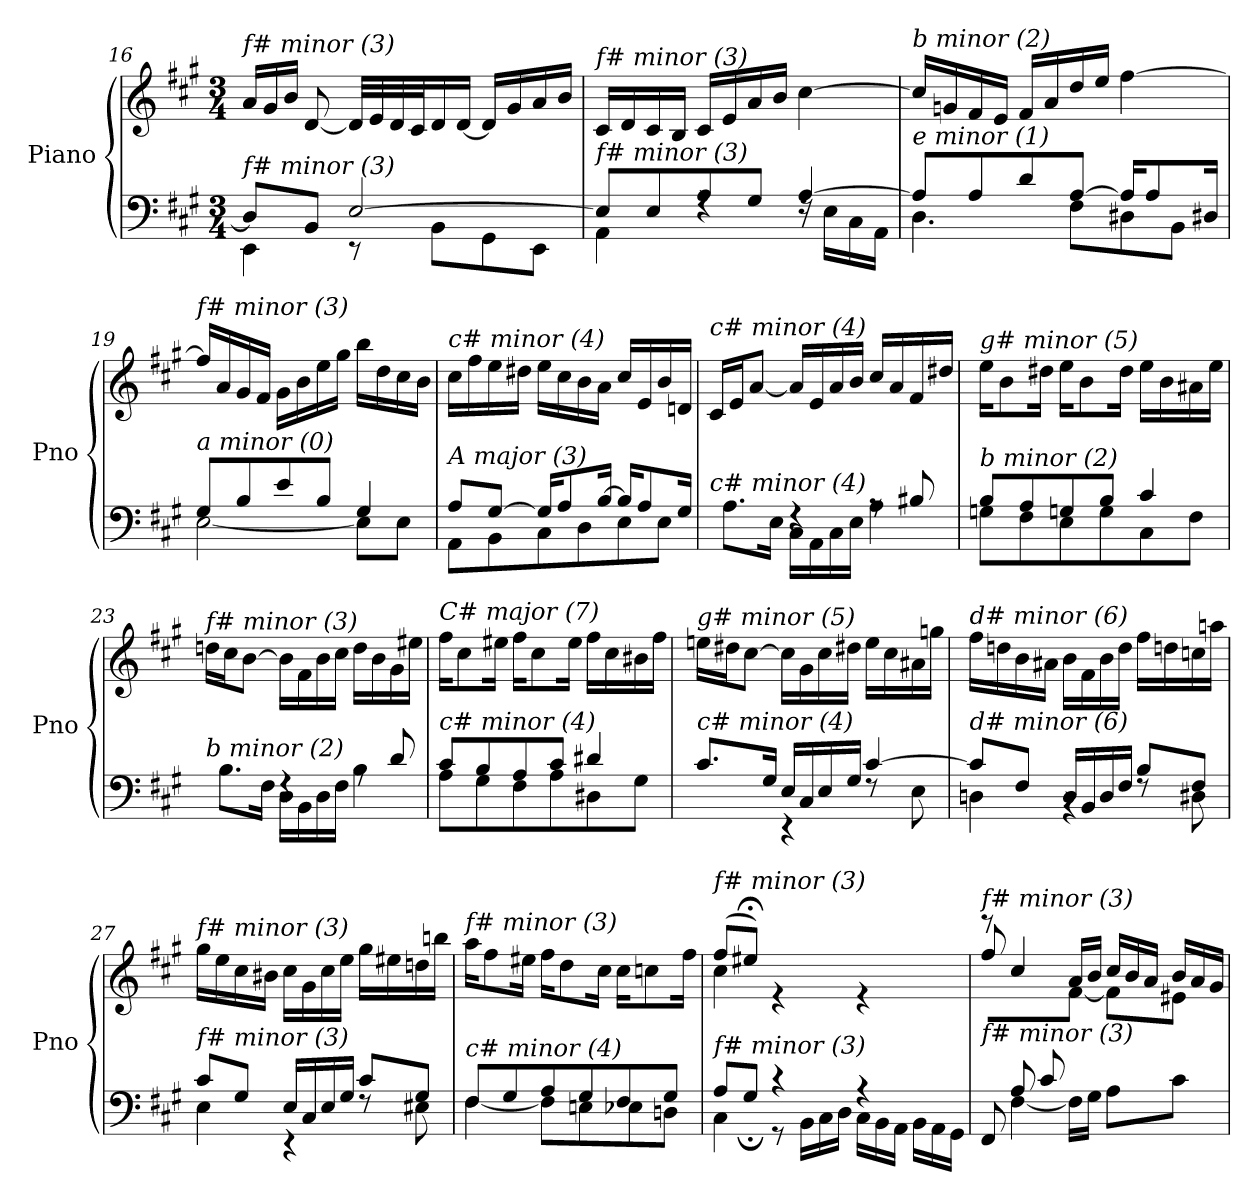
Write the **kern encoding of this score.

**kern	**kern
*part1	*part1
*staff2	*staff1
*I"Piano	*
*I'Pno	*
!!LO:PB:g=z
*clefF4	*clefG2
*k[f#c#g#]	*k[f#c#g#]
*M3/4	*M3/4
=16	=16
*^	*
*	*	*Xtuplet
!	!	!LO:TX:i:t=f# minor (3)
!LO:TX:i:t=f# minor (3)	!	!
8D/L]	4EE\	24a/LL
.	.	24g#/
.	.	24b/JJ
8BB/J	.	[8d/
[2E/	8r	32d/LLL]
.	.	32e/
.	.	32d/
.	.	32c#/J
.	8BB\L	16d/
.	.	[16d/JJ
.	8GG#\	16d/LL]
.	.	16g#/
.	8EE\J	16a/
.	.	16b/JJ
=17	=17	=17
!	!	!LO:TX:i:t=f# minor (3)
!LO:TX:i:t=f# minor (3)	!	!
8E/L]	4AA\	16c#/LL
.	.	16d/
8E/	.	16c#/
.	.	16B/JJ
8A/	4rF	16c#/LL
.	.	16e/
8G#/J	.	16a/
.	.	16b/JJ
[4A/	16rF	[4cc#\
.	16E\LL	.
.	16C#\	.
.	16AA\JJ	.
=18	=18	=18
!	!	!LO:TX:i:t=b minor (2)
!LO:TX:i:t=e minor (1)	!	!
8A/L]	4.D\	16cc#/LL]
.	.	16gn/
8A/	.	16f#/
.	.	16e/JJ
8d/	.	16f#/LL
.	.	16a/
[8A/J	8F#\L	16dd/
.	.	16ee/JJ
16A/KL]	8D#X\	[4ff#\
8A/	.	.
.	8BB\J	.
16D#X/Jk	.	.
=19	=19	=19
!	!	!LO:TX:i:t=f# minor (3)
!LO:TX:i:t=a minor (0)	!	!
8G#/L	[2E\	16ff#/LL]
.	.	16a/
8B/	.	16g#/
.	.	16f#/JJ
8e/	.	16g#\LL
.	.	16b\
8B/J	.	16ee\
.	.	16gg#\JJ
4G#/	8E\L]	16bb\LL
.	.	16dd\
.	8E\J	16cc#\
.	.	16b\JJ
!!LO:LB:g=z
=20	=20	=20
!	!	!LO:TX:i:t=c# minor (4)
!LO:TX:i:t=A major (3)	!	!
8A/L	8AA\L	16cc#\LL
.	.	16ff#\
[8G#/J	8BB\	16ee\
.	.	16dd#X\JJ
16G#/KL]	8C#\	16ee\LL
8A/	.	16cc#\
.	8D\	16b\
[16B/Jk	.	16a\JJ
16B/KL]	8E\	16cc#/LL
8A/	.	16e/
.	8E\J	16b/
16G#/Jk	.	16dn/JJ
=21	=21	=21
!	!	!LO:TX:i:t=c# minor (4)
!LO:TX:i:t=c# minor (4)	!	!
4A/yy	8.A\L	16c#/LL
.	.	16e/J
.	.	[8a/J
.	16E\Jk	.
4rF	16C#\LL	16a/LL]
.	16AA\	16e/
.	16C#\	16a/
.	16E\JJ	16b/JJ
8rA	4A\	16cc#/LL
.	.	16a/
8B#Xi/	.	16f#/
.	.	16dd#X/JJ
=22	=22	=22
!	!	!LO:TX:i:t=g# minor (5)
!LO:TX:i:t=b minor (2)	!	!
8B/L	8Gn\L	16ee\KL
.	.	8b\
8A/	8F#\	.
.	.	16dd#X\Jk
8Gn/	8E\	16ee\KL
.	.	8b\
8B/J	8G\	.
.	.	16dd#\Jk
4c#/	8C#\	16ee\LL
.	.	16b\
.	8F#\J	16a#X\
.	.	16ee\JJ
=23	=23	=23
!	!	!LO:TX:i:t=f# minor (3)
!LO:TX:i:t=b minor (2)	!	!
4B/yy	8.B\L	16ddn\LL
.	.	16cc#\J
.	.	[8b\J
.	16F#\Jk	.
4rF	16D\LL	16b\LL]
.	16BB\	16f#\
.	16D\	16b\
.	16F#\JJ	16cc#\JJ
8rA	4B\	16dd\LL
.	.	16b\
8d/	.	16g#\
.	.	16ee#X\JJ
!!LO:LB:g=z
=24	=24	=24
!	!	!LO:TX:i:t=C# major (7)
!LO:TX:i:t=c# minor (4)	!	!
8c#/L	8A\L	16ff#\KL
.	.	8cc#\
8B/	8G#\	.
.	.	16ee#X\Jk
8A/	8F#\	16ff#\KL
.	.	8cc#\
8c#/J	8A\	.
.	.	16ee#\Jk
4d#X/	8D#X\	16ff#\LL
.	.	16cc#\
.	8G#\J	16b#X\
.	.	16ff#\JJ
=25	=25	=25
!	!	!LO:TX:i:t=g# minor (5)
!LO:TX:i:t=c# minor (4)	!	!
8.c#/L	4c#\yy	16een\LL
.	.	16dd#X\J
.	.	[8cc#\J
16G#/Jk	.	.
16E/LL	4r	16cc#\LL]
16C#/	.	16g#\
16E/	.	16cc#\
16G#/JJ	.	16dd#X\JJ
[4c#/	8rF	16ee\LL
.	.	16cc#\
.	8E\	16a#X\
.	.	16ggn\JJ
=26	=26	=26
!	!	!LO:TX:i:t=d# minor (6)
!LO:TX:i:t=d# minor (6)	!	!
8c#/L]	4Dn\	16ff#\LL
.	.	16ddn\
8F#/J	.	16b\
.	.	16a#X\JJ
16D/LL	4rBB	16b\LL
16BB/	.	16f#\
16D/	.	16b\
16F#/JJ	.	16dd\JJ
8B/L	8rF	16ff#\LL
.	.	16ddn\
8F#/J	8D#X\	16ccni\
.	.	16aan\JJ
!!LO:LB:g=z
=27	=27	=27
!	!	!LO:TX:i:t=f# minor (3)
!LO:TX:i:t=f# minor (3)	!	!
8c#/L	4E\	16gg#\LL
.	.	16ee\
8G#/J	.	16cc#\
.	.	16b#Xj\JJ
16E/LL	4r	16cc#\LL
16C#/	.	16g#\
16E/	.	16cc#\
16G#/JJ	.	16ee\JJ
8c#/L	8rF	16gg#\LL
.	.	16ee#X\
8G#/J	8E#X\	16ddn\
.	.	16bbn\JJ
=28	=28	=28
!	!	!LO:TX:i:t=f# minor (3)
!LO:TX:i:t=c# minor (4)	!	!
8F#/L	[4F#\	16aa\KL
.	.	8ff#\
8G#/	.	.
.	.	16ee#X\Jk
8A/	8F#\L]	16ff#\KL
.	.	8dd\
8G#/	8En\	.
.	.	16cc#\Jk
8F#/	8E-Xi\	16cc#\KL
.	.	8ccni\
8G#/J	8Dn\J	.
.	.	16ff#\Jk
=29	=29	=29
*	*^	*^
!	!	!	!LO:TX:i:t=f# minor (3)	!
!LO:TX:i:t=f# minor (3)	!	!	!	!
4ryy	8A/L	4C#\	(8ff#/L	4cc#\
.	8G#;</J	.	8ee#X;</J)	.
2ryy	4r	8r	4re	2ryy
*	*	*Xtuplet	*	*
.	.	24BB\LL	.	.
.	.	24C#\	.	.
.	.	24D\JJ	.	.
.	4r	24C#\LL	4re	.
.	.	24BB\	.	.
.	.	24AA\JJ	.	.
.	.	24BB\LL	.	.
.	.	24AA\	.	.
.	.	24GG#\JJ	.	.
=30	=30	=30	=30	=30
!	!	!	!LO:TX:i:t=f# minor (3)	!
!LO:TX:i:t=f# minor (3)	!	!	!	!
*	*v	*v	*	*
8ryy	8FF#/	8ff#/	8reee
8A/L	[4F#\	4cc#/	4ryy
8c#/	.	.	.
4.ryy	16F#\LL]	16a/LL	[8f#\J
.	16G#\JJ	16b/JJ	.
.	8A\L	24cc#/LL	8f#\L]
.	.	24b/	.
.	.	24a/JJ	.
.	8c#\J	24b/LL	8e#X\J
.	.	24a/	.
.	.	24g#/JJ	.
*v	*v	*	*
*	*v	*v
=	=
*-	*-
